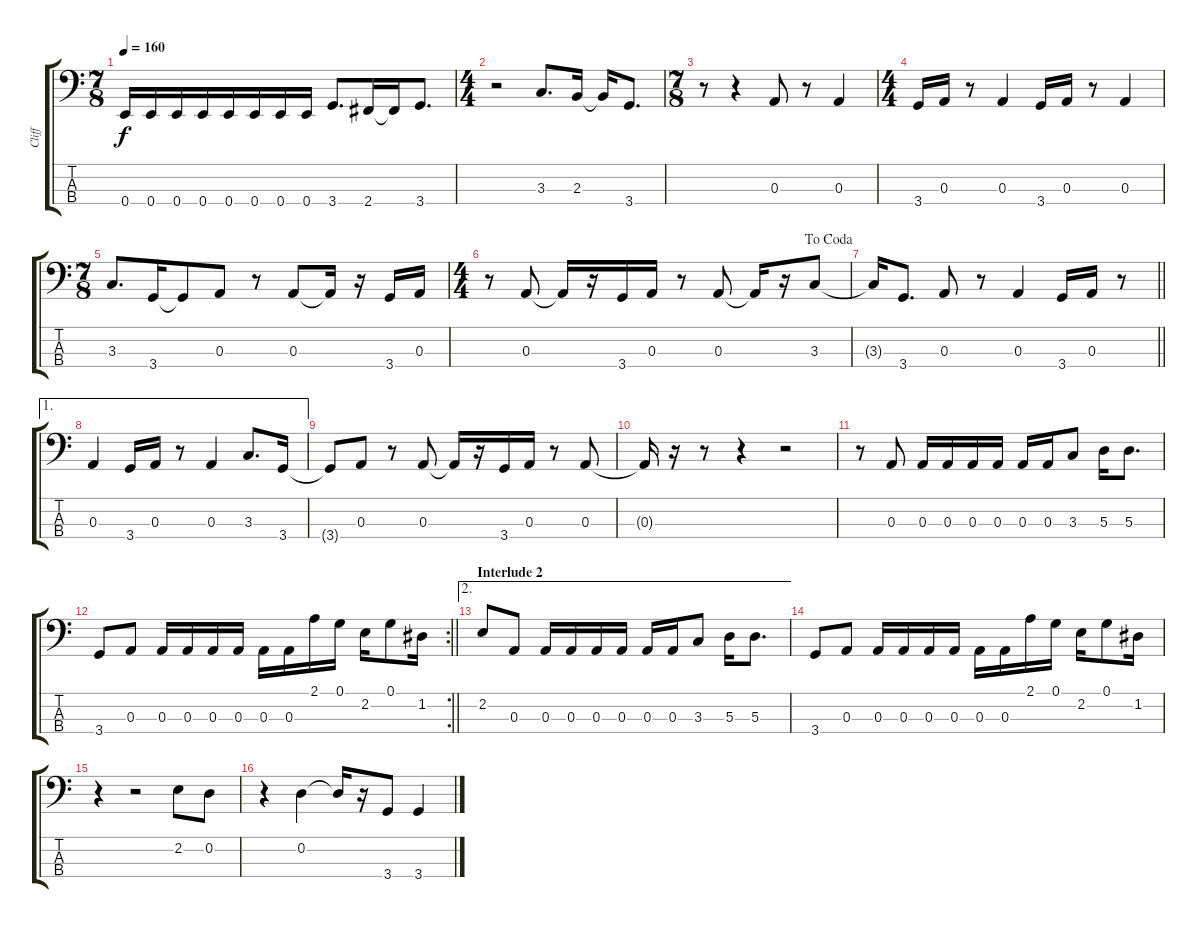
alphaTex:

\track ("Cliff" "Cliff") {instrument electricbassfinger}
\staff {score tabs}
\tuning (G2 D2 A1 E1) {hide}
\ts (7 8)
\tempo 160
\clef f4
\ks c
0.4.16{dy f} 0.4.16 0.4.16 0.4.16 0.4.16 0.4.16 0.4.16 0.4.16 3.4.8{d} 2.4.16 2.4{t}.16 3.4.8{d} |
\ts (4 4)
r.2 3.3.8{d} 2.3.16 2.3{t}.16 3.4.8{d} |
\ts (7 8)
r.8 r.4 0.3.8 r.8 0.3.4 |
\ts (4 4)
3.4.16 0.3.16 r.8 0.3.4 3.4.16 0.3.16 r.8 0.3.4 |
\ts (7 8)
3.3.8{d} 3.4.16 3.4{t}.8 0.3.8 r.8 0.3.8 0.3{t}.16 r.16 3.4.16 0.3.16 |
\ts (4 4)
\jump dacoda
r.8 0.3.8 0.3{t}.16 r.16 3.4.16 0.3.16 r.8 0.3.8 0.3{t}.16 r.16 3.3.8 |
\barLineRight lightlight
3.3{t}.16 3.4.8{d} 0.3.8 r.8 0.3.4 3.4.16 0.3.16 r.8 |
\ae 1
0.3.4 3.4.16 0.3.16 r.8 0.3.4 3.3.8{d} 3.4.16 |
3.4{t}.8 0.3.8 r.8 0.3.8 0.3{t}.16 r.16 3.4.16 0.3.16 r.8 0.3.8 |
0.3{t}.16 r.16 r.8 r.4 r.2 |
r.8 0.3.8 0.3.16 0.3.16 0.3.16 0.3.16 0.3.16 0.3.16 3.3.8 5.3.16 5.3.8{d} |
\rc 2
\barLineRight lightlight
3.4.8 0.3.8 0.3.16 0.3.16 0.3.16 0.3.16 0.3.16 0.3.16 2.1.16 0.1.16 2.2.16 0.1.8 1.2.16 |
\ae 2
\section ("" "Interlude 2")
2.2.8 0.3.8 0.3.16 0.3.16 0.3.16 0.3.16 0.3.16 0.3.16 3.3.8 5.3.16 5.3.8{d} |
3.4.8 0.3.8 0.3.16 0.3.16 0.3.16 0.3.16 0.3.16 0.3.16 2.1.16 0.1.16 2.2.16 0.1.8 1.2.16 |
r.4 r.2 2.2.8 0.2.8 |
r.4 0.2.4 0.2{t}.16 r.16 3.4.8 3.4.4
